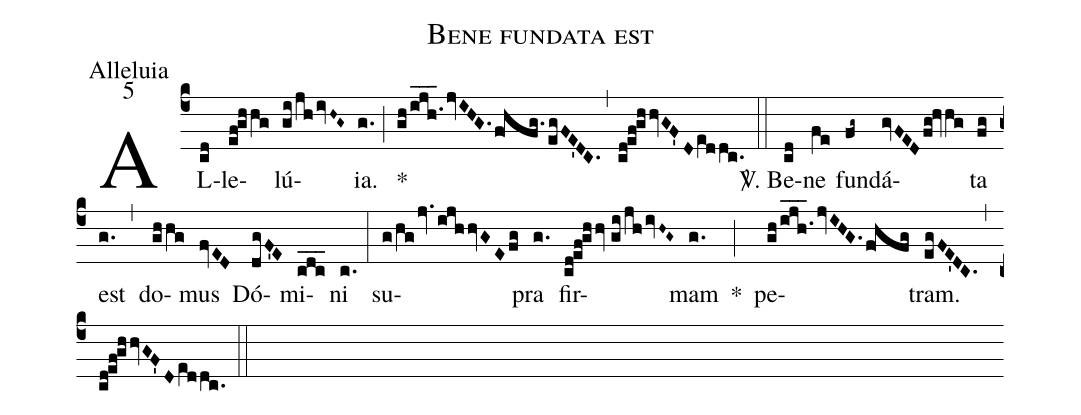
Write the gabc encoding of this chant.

name:Bene fundata est;
office-part:Alleluia;
mode:5;
%%
(c4) AL(cd)le(ef!ghhg)lú(gi/jhivH~G~){ia}.(g.) (;) {*}(gh/ijh.1___jvIHG.f!hfg./egFE'DC.) (,) (cd!ef!ghhvGF'De[ll:1]ddc.) (::) <sp>V/</sp>. Be(cd)ne(fe) fun(fg~)dá(gvFEDfg!hvhg)ta(fg) est(g.) (,) do(ghhg)mus(fvED) Dó(dgF'E)mi(cdc___)ni(c.) (:) su(g/hgjv.ijhhvGEfg)pra(g.) fir(cd!ef!ghhv//gi/jhivH~G~)mam(g.) *(;) pe(gh/ijh.1___jvIHG.f!hfg)tram.(egFE'DC.) (,) (cd!ef!ghhvGF'De[ll:1]ddc.) (::)
